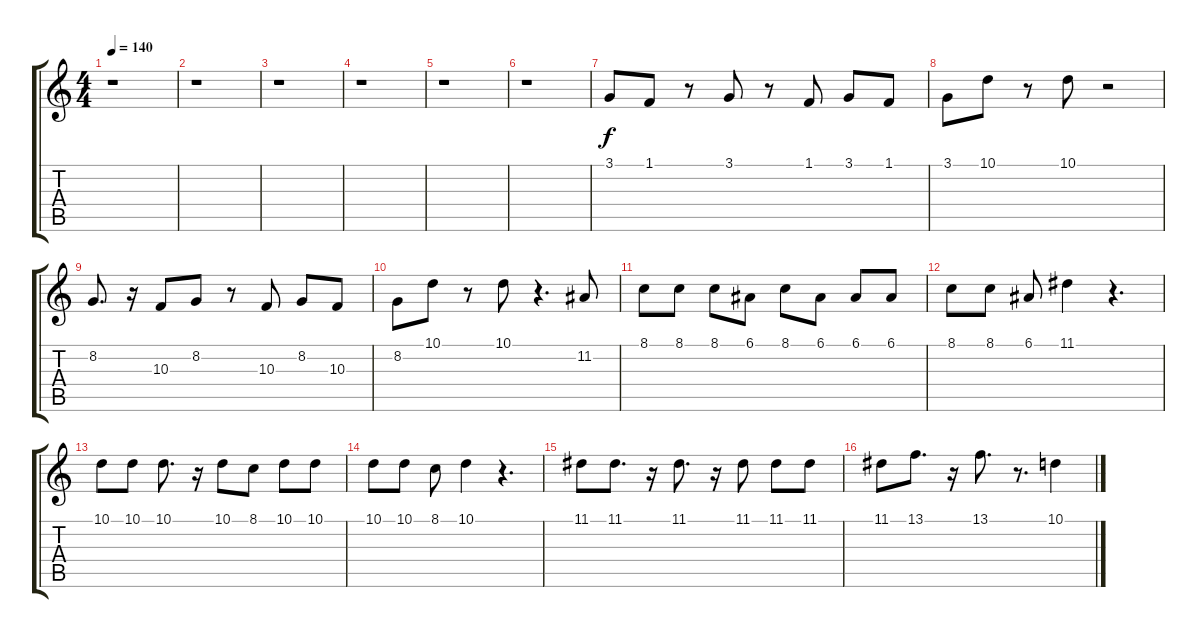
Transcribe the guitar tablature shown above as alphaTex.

\track "" {instrument clarinet}
\staff {score tabs}
\tuning (E4 B3 G3 D3 A2 E2) {hide}
\ts (4 4)
\tempo 140
\clef g2
\ks c
r.1{dy f} |
r.1 |
r.1 |
r.1 |
r.1 |
r.1 |
3.1.8 1.1.8 r.8 3.1.8 r.8 1.1.8 3.1.8 1.1.8 |
3.1.8 10.1.8 r.8 10.1.8 r.2 |
8.2.8{d} r.16 10.3.8 8.2.8 r.8 10.3.8 8.2.8 10.3.8 |
8.2.8 10.1.8 r.8 10.1.8 r.4{d} 11.2.8 |
8.1.8 8.1.8 8.1.8 6.1.8 8.1.8 6.1.8 6.1.8 6.1.8 |
8.1.8 8.1.8 6.1.8 11.1.4 r.4{d} |
10.1.8 10.1.8 10.1.8{d} r.16 10.1.8 8.1.8 10.1.8 10.1.8 |
10.1.8 10.1.8 8.1.8 10.1.4 r.4{d} |
11.1.8 11.1.8{d} r.16 11.1.8{d} r.16 11.1.8 11.1.8 11.1.8 |
11.1.8 13.1.8{d} r.16 13.1.8{d} r.8{d} 10.1.4
